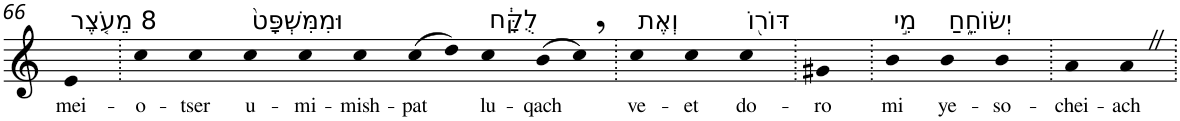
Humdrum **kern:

**kern	**text
*part1	*part1
*staff1	*staff1
*I"Piano	*
*I'Pno	*
!!LO:PB:g=z
*clefG2	*
*k[]	*
=66	=66
!LO:TX:a:t=8 מֵעֹ֤צֶר	!
!	!LO:LY:b
4e	mei-
=67.	=67.
!	!LO:LY:b
4cc	-o-
!	!LO:LY:b
4cc	-tser
!LO:TX:a:t=וּמִמִּשְׁפָּט֙	!
!	!LO:LY:b
4cc	u-
!	!LO:LY:b
4cc	-mi-
!	!LO:LY:b
4cc	-mish-
!	!LO:LY:b
(8cc	-pat
8dd)	.
!LO:TX:a:t=לֻקָּ֔ח	!
!	!LO:LY:b
4cc	lu-
!	!LO:LY:b
(8b	-qach
8cc,)	.
=68.	=68.
!LO:TX:a:t=וְאֶת	!
!	!LO:LY:b
4cc	ve-
!	!LO:LY:b
4cc	-et
!LO:TX:a:t=דּוֹר֖וֹ	!
!	!LO:LY:b
4cc	do-
=69.	=69.
!	!LO:LY:b
4g#X	-ro
=70.	=70.
!LO:TX:a:t=מִ֣י	!
!	!LO:LY:b
4b	mi
!LO:TX:a:t=יְשׂוֹחֵ֑חַ	!
!	!LO:LY:b
4b	ye-
!	!LO:LY:b
4b	-so-
=71.	=71.
!	!LO:LY:b
4a	-chei-
!	!LO:LY:b
4aZ	-ach
=.	=.
*-	*-
